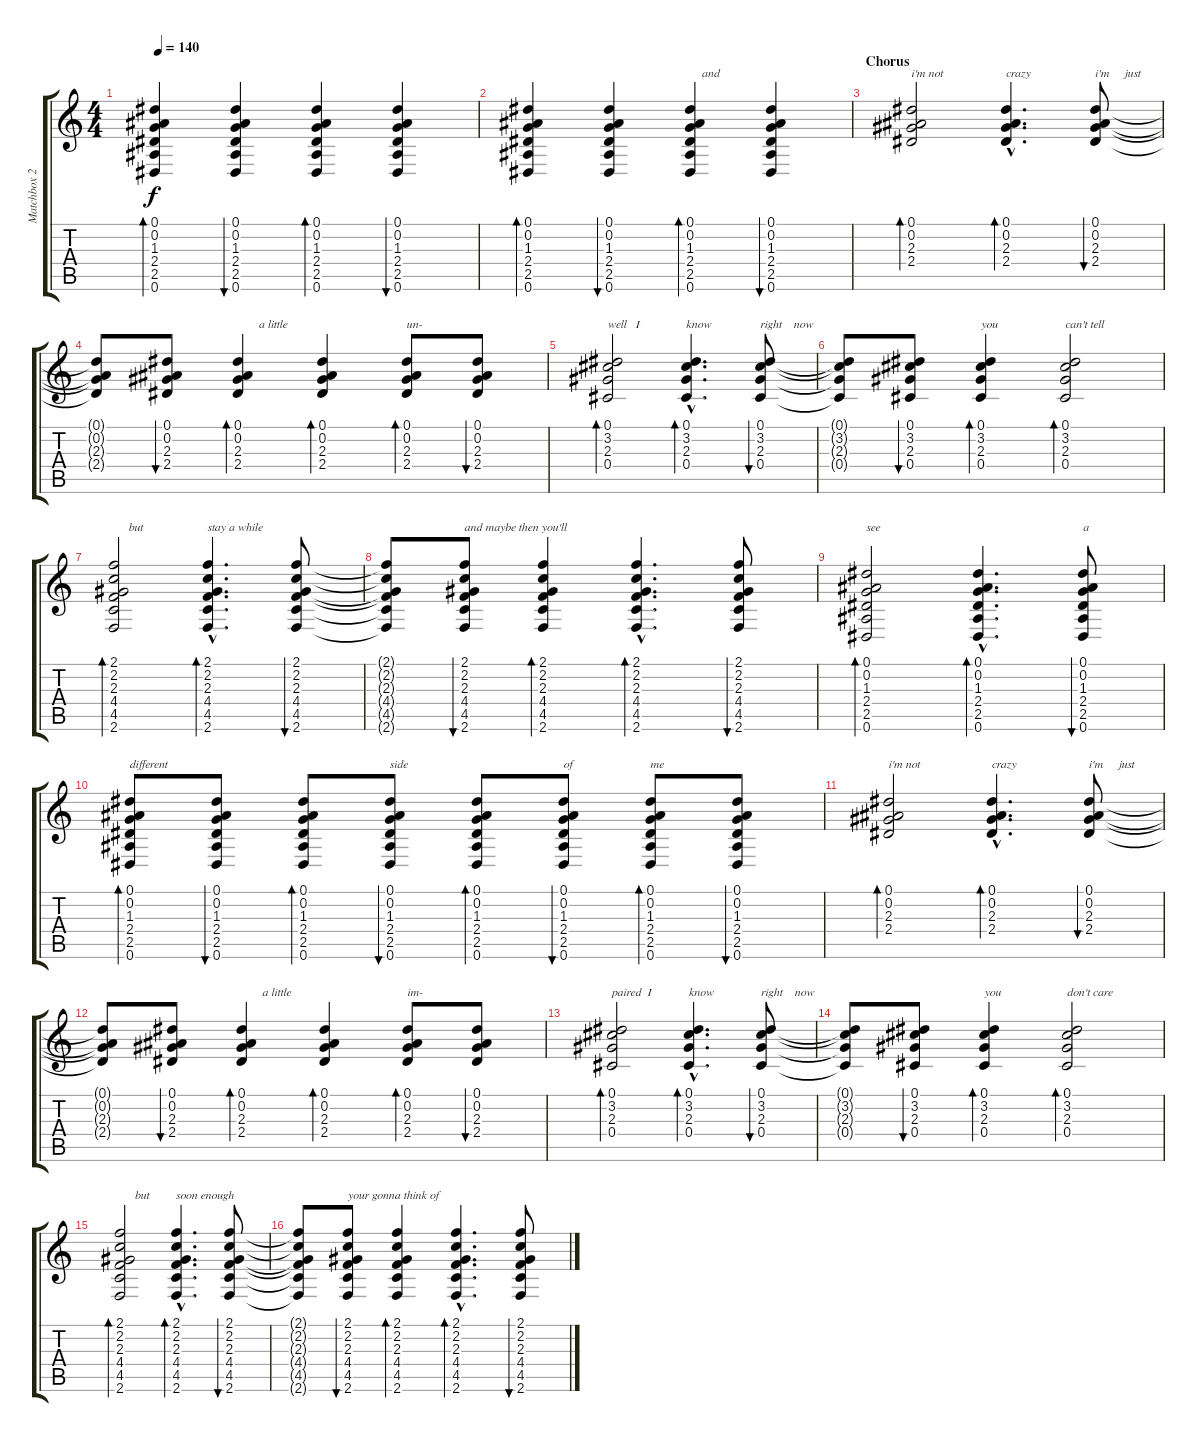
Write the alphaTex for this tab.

\track ("Matchbox 20" "Matchbox 2") {instrument acousticguitarsteel}
\staff {score tabs}
\tuning (Eb4 Bb3 Gb3 Db3 Ab2 Eb2) {hide}
\ts (4 4)
\tempo 140
\clef g2
\ks c
(0.1 0.2 1.3 2.4 2.5 0.6).4{bd 60 dy f} (0.1 0.2 1.3 2.4 2.5 0.6).4{bu 60} (0.1 0.2 1.3 2.4 2.5 0.6).4{bd 60} (0.1 0.2 1.3 2.4 2.5 0.6).4{bu 60} |
(0.1 0.2 1.3 2.4 2.5 0.6).4{bd 60} (0.1 0.2 1.3 2.4 2.5 0.6).4{bu 60} (0.1 0.2 1.3 2.4 2.5 0.6).4{bd 60 txt "    and"} (0.1 0.2 1.3 2.4 2.5 0.6).4{bu 60} |
\section ("" "Chorus")
(0.1 0.2 2.3 2.4).2{bd 60 txt "i'm not"} (0.1{hac} 0.2{hac} 2.3{hac} 2.4{hac}).4{d bd 60 txt "crazy "} (0.1 0.2 2.3 2.4).8{bu 60 txt "i'm     just"} |
(0.1{t} 0.2{t} 2.3{t} 2.4{t}).8 (0.1 0.2 2.3 2.4).8{bu 60} (0.1 0.2 2.3 2.4).4{bd 60 txt "       a little"} (0.1 0.2 2.3 2.4).4{bd 60} (0.1 0.2 2.3 2.4).8{bd 60 txt "un-"} (0.1 0.2 2.3 2.4).8{bu 60} |
(0.1 3.2 2.3 0.4).2{bd 60 txt "well   I "} (0.1{hac} 3.2{hac} 2.3{hac} 0.4{hac}).4{d bd 60 txt "know"} (0.1 3.2 2.3 0.4).8{bu 60 txt "right    now "} |
(0.1{t} 3.2{t} 2.3{t} 0.4{t}).8 (0.1 3.2 2.3 0.4).8{bu 60} (0.1 3.2 2.3 0.4).4{bd 60 txt "you"} (0.1 3.2 2.3 0.4).2{bd 60 txt "can't tell"} |
(2.1 2.2 2.3 4.4 4.5 2.6).2{bd 60 txt "     but"} (2.1{hac} 2.2{hac} 2.3{hac} 4.4{hac} 4.5{hac} 2.6{hac}).4{d bd 60 txt "stay a while"} (2.1 2.2 2.3 4.4 4.5 2.6).8{bu 60} |
(2.1{t} 2.2{t} 2.3{t} 4.4{t} 4.5{t} 2.6{t}).8 (2.1 2.2 2.3 4.4 4.5 2.6).8{bu 60 txt "and maybe then you'll"} (2.1 2.2 2.3 4.4 4.5 2.6).4{bd 60} (2.1{hac} 2.2{hac} 2.3{hac} 4.4{hac} 4.5{hac} 2.6{hac}).4{d bd 60} (2.1 2.2 2.3 4.4 4.5 2.6).8{bu 60} |
(0.1 0.2 1.3 2.4 2.5 0.6).2{bd 60 txt "see"} (0.1{hac} 0.2{hac} 1.3{hac} 2.4{hac} 2.5{hac} 0.6{hac}).4{d bd 60} (0.1 0.2 1.3 2.4 2.5 0.6).8{bu 60 txt "a "} |
(0.1 0.2 1.3 2.4 2.5 0.6).8{bd 60 txt "different"} (0.1 0.2 1.3 2.4 2.5 0.6).8{bu 60} (0.1 0.2 1.3 2.4 2.5 0.6).8{bd 60} (0.1 0.2 1.3 2.4 2.5 0.6).8{bu 60 txt "side"} (0.1 0.2 1.3 2.4 2.5 0.6).8{bd 60} (0.1 0.2 1.3 2.4 2.5 0.6).8{bu 60 txt "of"} (0.1 0.2 1.3 2.4 2.5 0.6).8{bd 60 txt "me"} (0.1 0.2 1.3 2.4 2.5 0.6).8{bu 60} |
(0.1 0.2 2.3 2.4).2{bd 60 txt "i'm not"} (0.1{hac} 0.2{hac} 2.3{hac} 2.4{hac}).4{d bd 60 txt "crazy "} (0.1 0.2 2.3 2.4).8{bu 60 txt "i'm     just"} |
(0.1{t} 0.2{t} 2.3{t} 2.4{t}).8 (0.1 0.2 2.3 2.4).8{bu 60} (0.1 0.2 2.3 2.4).4{bd 60 txt "       a little"} (0.1 0.2 2.3 2.4).4{bd 60} (0.1 0.2 2.3 2.4).8{bd 60 txt "im-"} (0.1 0.2 2.3 2.4).8{bu 60} |
(0.1 3.2 2.3 0.4).2{bd 60 txt "paired  I "} (0.1{hac} 3.2{hac} 2.3{hac} 0.4{hac}).4{d bd 60 txt "know"} (0.1 3.2 2.3 0.4).8{bu 60 txt "right    now "} |
(0.1{t} 3.2{t} 2.3{t} 0.4{t}).8 (0.1 3.2 2.3 0.4).8{bu 60} (0.1 3.2 2.3 0.4).4{bd 60 txt "you"} (0.1 3.2 2.3 0.4).2{bd 60 txt "don't care"} |
(2.1 2.2 2.3 4.4 4.5 2.6).2{bd 60 txt "     but"} (2.1{hac} 2.2{hac} 2.3{hac} 4.4{hac} 4.5{hac} 2.6{hac}).4{d bd 60 txt "soon enough"} (2.1 2.2 2.3 4.4 4.5 2.6).8{bu 60} |
(2.1{t} 2.2{t} 2.3{t} 4.4{t} 4.5{t} 2.6{t}).8 (2.1 2.2 2.3 4.4 4.5 2.6).8{bu 60 txt "your gonna think of "} (2.1 2.2 2.3 4.4 4.5 2.6).4{bd 60} (2.1{hac} 2.2{hac} 2.3{hac} 4.4{hac} 4.5{hac} 2.6{hac}).4{d bd 60} (2.1 2.2 2.3 4.4 4.5 2.6).8{bu 60}
